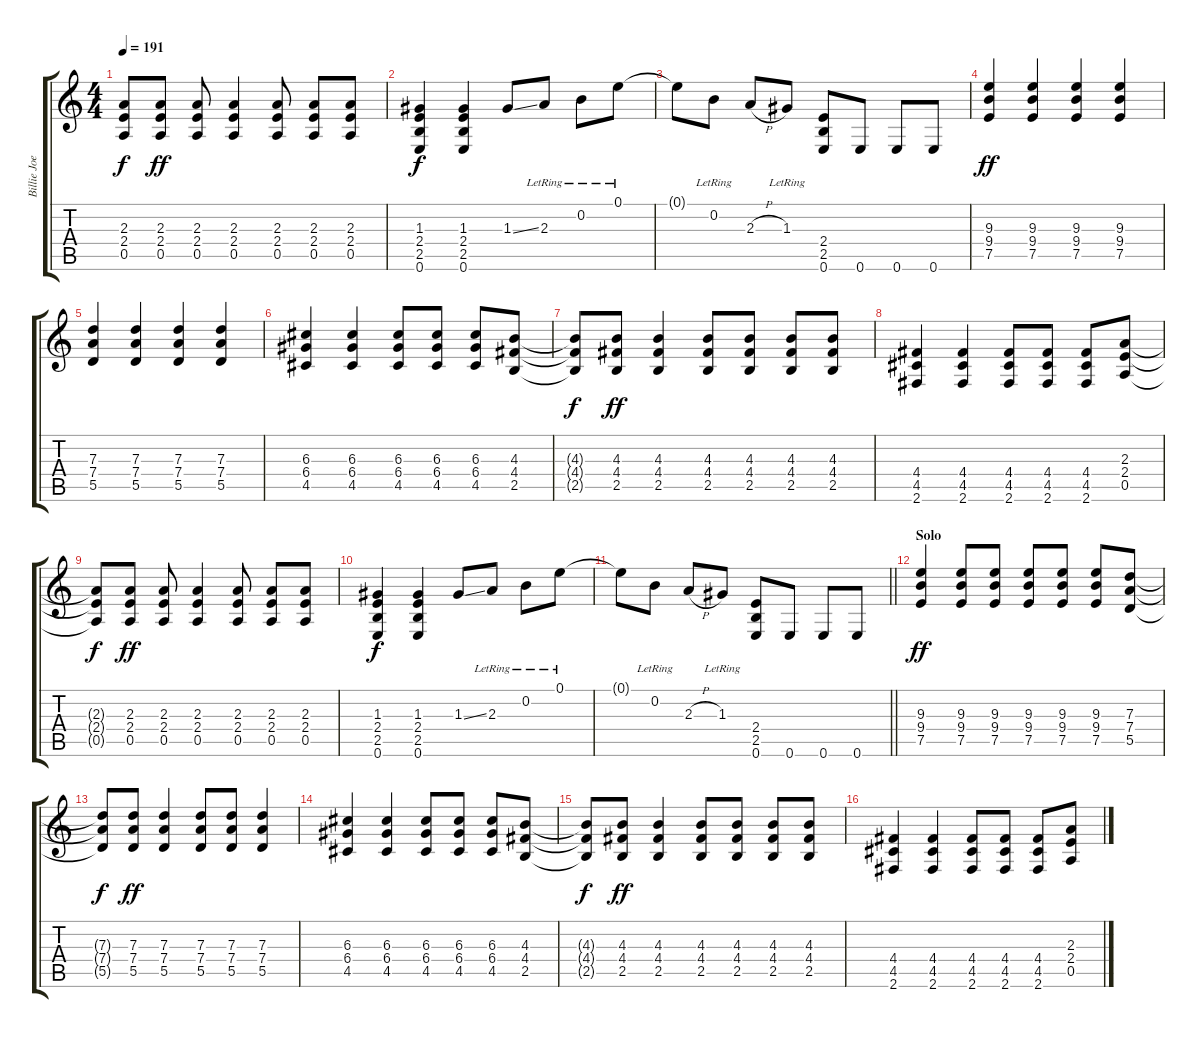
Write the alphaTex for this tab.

\track ("Billie Joe Armstrong (Guitar)" "Billie Joe") {instrument distortionguitar}
\staff {score tabs}
\tuning (E4 B3 G3 D3 A2 E2) {hide}
\ts (4 4)
\tempo 191
\clef g2
\ks c
(2.3{t} 2.4{t} 0.5{t}).8{dy f} (2.3 2.4 0.5).8{dy ff} (2.3 2.4 0.5).8 (2.3 2.4 0.5).4 (2.3 2.4 0.5).8 (2.3 2.4 0.5).8 (2.3 2.4 0.5).8 |
(1.3 2.4 2.5 0.6).4{dy f} (1.3 2.4 2.5 0.6).4 1.3{ss}.8 2.3{lr}.8 0.2{lr}.8 0.1{lr}.8 |
0.1{t}.8 0.2{lr}.8 2.3{h}.8 1.3{lr}.8 (2.4 2.5 0.6).8 0.6.8 0.6.8 0.6.8 |
(9.3 9.4 7.5).4{dy ff} (9.3 9.4 7.5).4 (9.3 9.4 7.5).4 (9.3 9.4 7.5).4 |
(7.3 7.4 5.5).4 (7.3 7.4 5.5).4 (7.3 7.4 5.5).4 (7.3 7.4 5.5).4 |
(6.3 6.4 4.5).4 (6.3 6.4 4.5).4 (6.3 6.4 4.5).8 (6.3 6.4 4.5).8 (6.3 6.4 4.5).8 (4.3 4.4 2.5).8 |
(4.3{t} 4.4{t} 2.5{t}).8{dy f} (4.3 4.4 2.5).8{dy ff} (4.3 4.4 2.5).4 (4.3 4.4 2.5).8 (4.3 4.4 2.5).8 (4.3 4.4 2.5).8 (4.3 4.4 2.5).8 |
(4.4 4.5 2.6).4 (4.4 4.5 2.6).4 (4.4 4.5 2.6).8 (4.4 4.5 2.6).8 (4.4 4.5 2.6).8 (2.3 2.4 0.5).8 |
(2.3{t} 2.4{t} 0.5{t}).8{dy f} (2.3 2.4 0.5).8{dy ff} (2.3 2.4 0.5).8 (2.3 2.4 0.5).4 (2.3 2.4 0.5).8 (2.3 2.4 0.5).8 (2.3 2.4 0.5).8 |
(1.3 2.4 2.5 0.6).4{dy f} (1.3 2.4 2.5 0.6).4 1.3{ss}.8 2.3{lr}.8 0.2{lr}.8 0.1{lr}.8 |
\barLineRight lightlight
0.1{t}.8 0.2{lr}.8 2.3{h}.8 1.3{lr}.8 (2.4 2.5 0.6).8 0.6.8 0.6.8 0.6.8 |
\section ("" "Solo")
(9.3 9.4 7.5).4{dy ff} (9.3 9.4 7.5).8 (9.3 9.4 7.5).8 (9.3 9.4 7.5).8 (9.3 9.4 7.5).8 (9.3 9.4 7.5).8 (7.3 7.4 5.5).8 |
(7.3{t} 7.4{t} 5.5{t}).8{dy f} (7.3 7.4 5.5).8{dy ff} (7.3 7.4 5.5).4 (7.3 7.4 5.5).8 (7.3 7.4 5.5).8 (7.3 7.4 5.5).4 |
(6.3 6.4 4.5).4 (6.3 6.4 4.5).4 (6.3 6.4 4.5).8 (6.3 6.4 4.5).8 (6.3 6.4 4.5).8 (4.3 4.4 2.5).8 |
(4.3{t} 4.4{t} 2.5{t}).8{dy f} (4.3 4.4 2.5).8{dy ff} (4.3 4.4 2.5).4 (4.3 4.4 2.5).8 (4.3 4.4 2.5).8 (4.3 4.4 2.5).8 (4.3 4.4 2.5).8 |
(4.4 4.5 2.6).4 (4.4 4.5 2.6).4 (4.4 4.5 2.6).8 (4.4 4.5 2.6).8 (4.4 4.5 2.6).8 (2.3 2.4 0.5).8
